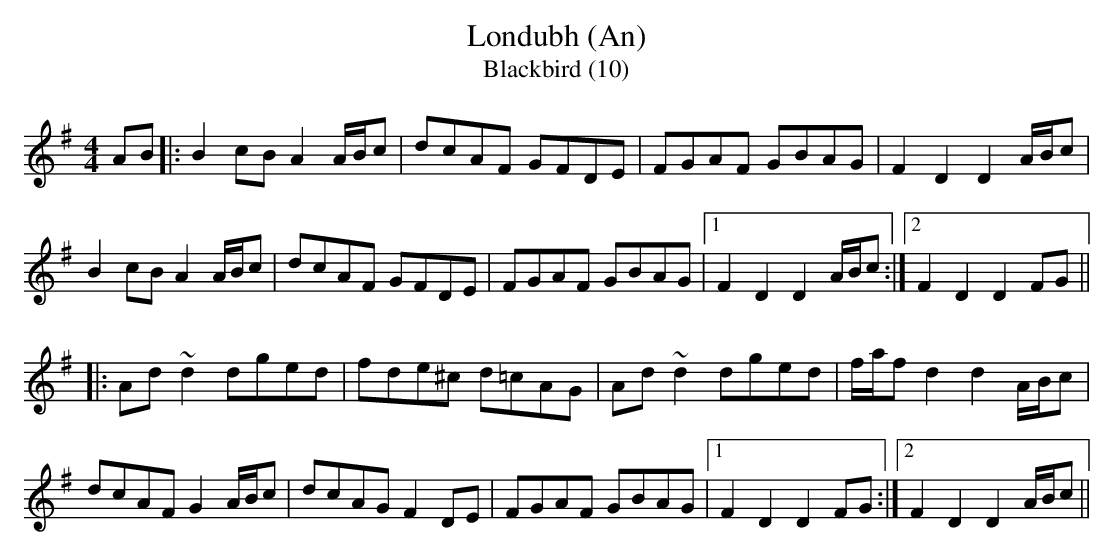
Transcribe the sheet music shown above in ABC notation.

X:1
T:Londubh (An)
T:Blackbird (10)
M:4/4
L:1/8
K:G
AB|:B2 cB A2 A/B/c|dcAF GFDE|FGAF GBAG|F2D2D2 A/B/c|
B2 cB A2 A/B/c|dcAF GFDE|FGAF GBAG|1 F2D2D2 A/B/c:|2F2D2D2 FG||
|:Ad~d2 dged|fde^c d=cAG|Ad~d2 dged|f/a/f d2d2 A/B/c|
dcAF G2 A/B/c|dcAG F2 DE|FGAF GBAG|1 F2D2D2 FG:|2 F2D2D2 A/B/c||
